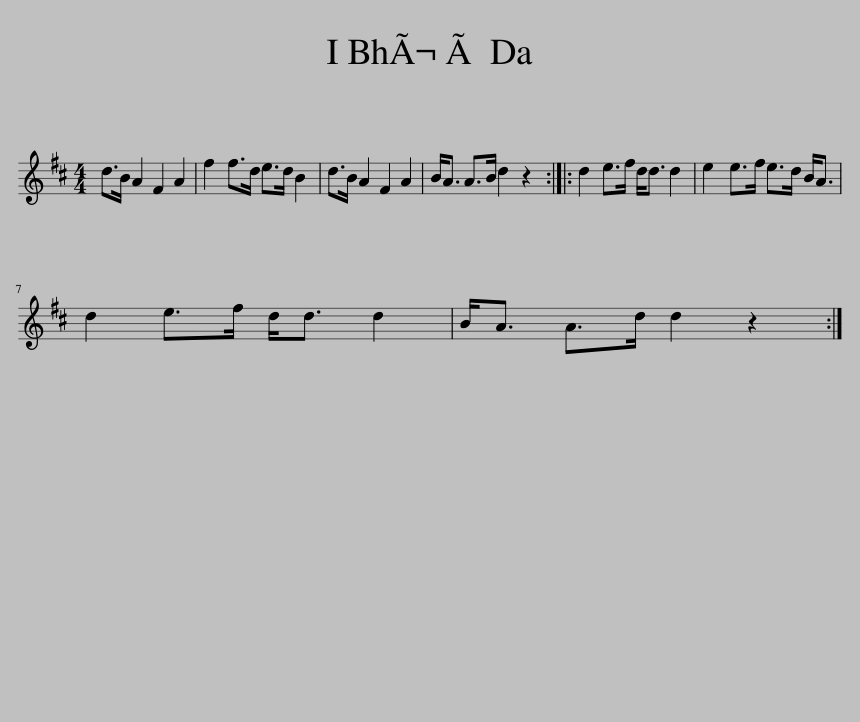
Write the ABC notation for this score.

X:1
L:1/8
M:4/4
I:linebreak $
K:D
V:1 treble
V:1
 d>B A2 F2 A2 | f2 f>d e>d B2 | d>B A2 F2 A2 | B<A A>B d2 z2 :: d2 e>f d<d d2 | %5
 e2 e>f e>d B<A |$ d2 e>f d<d d2 | B<A A>d d2 z2 :| %8
